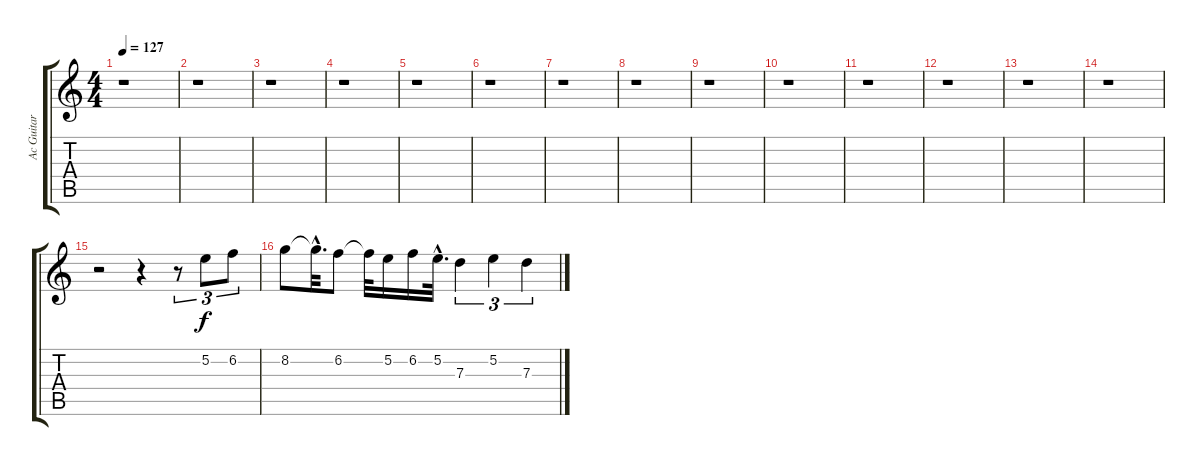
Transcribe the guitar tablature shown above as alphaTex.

\track ("Ac Guitar (nylon)" "Ac Guitar ") {instrument acousticguitarsteel}
\staff {score tabs}
\tuning (E4 B3 G3 D3 A2 E2) {hide}
\ts (4 4)
\tempo 127
\clef g2
\ks c
r.1{dy f} |
r.1 |
r.1 |
r.1 |
r.1 |
r.1 |
r.1 |
r.1 |
r.1 |
r.1 |
r.1 |
r.1 |
r.1 |
r.1 |
r.2 r.4 r.8{tu (3 2)} 5.2.8{tu (3 2)} 6.2.8{tu (3 2)} |
8.2.8 8.2{hac t}.32{d} 6.2.8 6.2{t}.32 5.2.16 6.2.16 5.2{hac}.32{d} 7.3.4{tu (3 2)} 5.2.4{tu (3 2)} 7.3.4{tu (3 2)}
